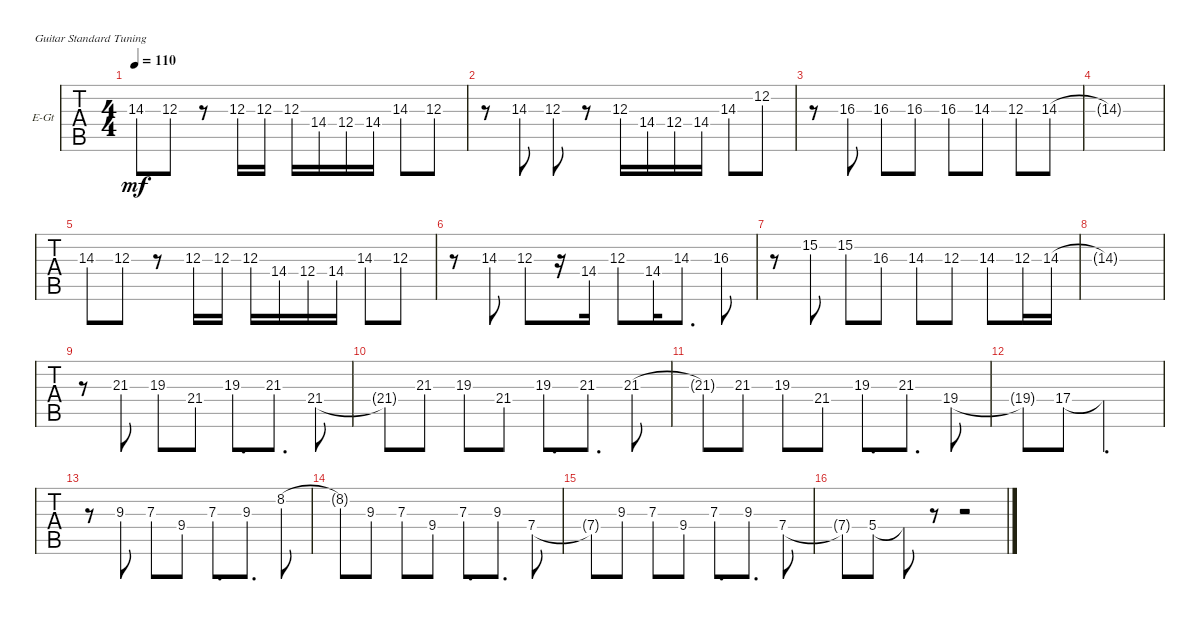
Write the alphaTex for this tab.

\defaultSystemsLayout 4
\bracketExtendMode groupsimilarinstruments
\firstSystemTrackNameOrientation horizontal
\otherSystemsTrackNameOrientation horizontal
\track ("Vocals" "E-Gt") {instrument electricguitarclean}
\staff {tabs}
\tuning (E4 B3 G3 D3 A2 E2)
\ts (4 4)
\tempo 110
\clef g2
\ks c
14.3.8{dy mf} 12.3.8 r.8 12.3.16 12.3.16 12.3.16 14.4.16 12.4.16 14.4.16 14.3.8 12.3.8 |
r.8 14.3.8 12.3.8 r.8 12.3.16 14.4.16 12.4.16 14.4.16 14.3.8 12.2.8 |
r.8 16.3.8 16.3.8 16.3.8 16.3.8 14.3.8 12.3.8 14.3.8 |
14.3{t}.1 |
14.3.8 12.3.8 r.8 12.3.16 12.3.16 12.3.16 14.4.16 12.4.16 14.4.16 14.3.8 12.3.8 |
r.8 14.3.8 12.3.8 r.16 14.4.16 12.3.8 14.4.16 14.3.8{d} 16.3.8 |
r.8 15.2.8 15.2.8 16.3.8 14.3.8 12.3.8 14.3.8 12.3.16 14.3.16 |
14.3{t}.1 |
r.8 21.3.8 19.3.8 21.4.8 19.3.8{d} 21.3.8{d} 21.4.8 |
21.4{t}.8 21.3.8 19.3.8 21.4.8 19.3.8{d} 21.3.8{d} 21.3.8 |
21.3{t}.8 21.3.8 19.3.8 21.4.8 19.3.8{d} 21.3.8{d} 19.4.8 |
19.4{t}.8 17.4.8 17.4{t}.2{d} |
r.8 9.3.8 7.3.8 9.4.8 7.3.8{d} 9.3.8{d} 8.2.8 |
8.2{t}.8 9.3.8 7.3.8 9.4.8 7.3.8{d} 9.3.8{d} 7.4.8 |
7.4{t}.8 9.3.8 7.3.8 9.4.8 7.3.8{d} 9.3.8{d} 7.4.8 |
7.4{t}.8 5.4.8 5.4{t}.8 r.8 r.2
